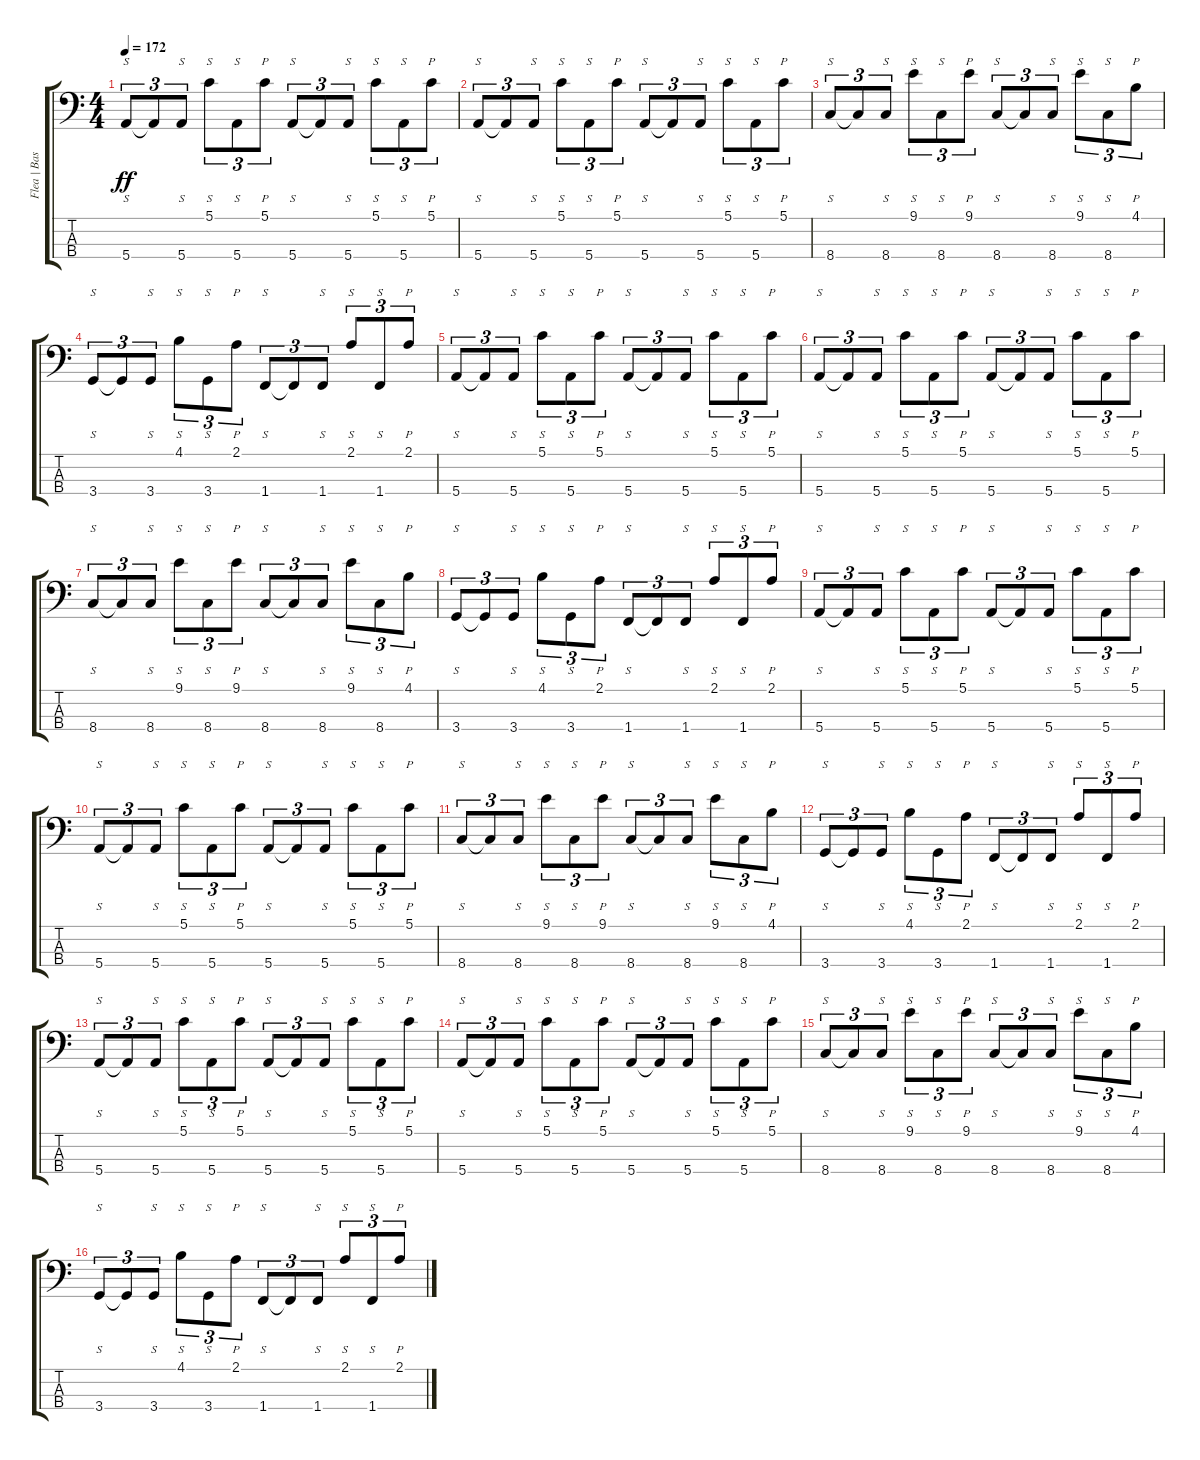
\track ("Flea | Bass" "Flea | Bas") {instrument electricbassfinger}
\staff {score tabs}
\tuning (G2 D2 A1 E1) {hide}
\ts (4 4)
\tempo 172
\clef f4
\ks c
5.4.8{s tu (3 2) dy ff} 5.4{t}.8{tu (3 2)} 5.4.8{s tu (3 2)} 5.1.8{s tu (3 2)} 5.4.8{s tu (3 2)} 5.1.8{p tu (3 2)} 5.4.8{s tu (3 2)} 5.4{t}.8{tu (3 2)} 5.4.8{s tu (3 2)} 5.1.8{s tu (3 2)} 5.4.8{s tu (3 2)} 5.1.8{p tu (3 2)} |
5.4.8{s tu (3 2)} 5.4{t}.8{tu (3 2)} 5.4.8{s tu (3 2)} 5.1.8{s tu (3 2)} 5.4.8{s tu (3 2)} 5.1.8{p tu (3 2)} 5.4.8{s tu (3 2)} 5.4{t}.8{tu (3 2)} 5.4.8{s tu (3 2)} 5.1.8{s tu (3 2)} 5.4.8{s tu (3 2)} 5.1.8{p tu (3 2)} |
8.4.8{s tu (3 2)} 8.4{t}.8{tu (3 2)} 8.4.8{s tu (3 2)} 9.1.8{s tu (3 2)} 8.4.8{s tu (3 2)} 9.1.8{p tu (3 2)} 8.4.8{s tu (3 2)} 8.4{t}.8{tu (3 2)} 8.4.8{s tu (3 2)} 9.1.8{s tu (3 2)} 8.4.8{s tu (3 2)} 4.1.8{p tu (3 2)} |
3.4.8{s tu (3 2)} 3.4{t}.8{tu (3 2)} 3.4.8{s tu (3 2)} 4.1.8{s tu (3 2)} 3.4.8{s tu (3 2)} 2.1.8{p tu (3 2)} 1.4.8{s tu (3 2)} 1.4{t}.8{tu (3 2)} 1.4.8{s tu (3 2)} 2.1.8{s tu (3 2)} 1.4.8{s tu (3 2)} 2.1.8{p tu (3 2)} |
5.4.8{s tu (3 2)} 5.4{t}.8{tu (3 2)} 5.4.8{s tu (3 2)} 5.1.8{s tu (3 2)} 5.4.8{s tu (3 2)} 5.1.8{p tu (3 2)} 5.4.8{s tu (3 2)} 5.4{t}.8{tu (3 2)} 5.4.8{s tu (3 2)} 5.1.8{s tu (3 2)} 5.4.8{s tu (3 2)} 5.1.8{p tu (3 2)} |
5.4.8{s tu (3 2)} 5.4{t}.8{tu (3 2)} 5.4.8{s tu (3 2)} 5.1.8{s tu (3 2)} 5.4.8{s tu (3 2)} 5.1.8{p tu (3 2)} 5.4.8{s tu (3 2)} 5.4{t}.8{tu (3 2)} 5.4.8{s tu (3 2)} 5.1.8{s tu (3 2)} 5.4.8{s tu (3 2)} 5.1.8{p tu (3 2)} |
8.4.8{s tu (3 2)} 8.4{t}.8{tu (3 2)} 8.4.8{s tu (3 2)} 9.1.8{s tu (3 2)} 8.4.8{s tu (3 2)} 9.1.8{p tu (3 2)} 8.4.8{s tu (3 2)} 8.4{t}.8{tu (3 2)} 8.4.8{s tu (3 2)} 9.1.8{s tu (3 2)} 8.4.8{s tu (3 2)} 4.1.8{p tu (3 2)} |
3.4.8{s tu (3 2)} 3.4{t}.8{tu (3 2)} 3.4.8{s tu (3 2)} 4.1.8{s tu (3 2)} 3.4.8{s tu (3 2)} 2.1.8{p tu (3 2)} 1.4.8{s tu (3 2)} 1.4{t}.8{tu (3 2)} 1.4.8{s tu (3 2)} 2.1.8{s tu (3 2)} 1.4.8{s tu (3 2)} 2.1.8{p tu (3 2)} |
5.4.8{s tu (3 2)} 5.4{t}.8{tu (3 2)} 5.4.8{s tu (3 2)} 5.1.8{s tu (3 2)} 5.4.8{s tu (3 2)} 5.1.8{p tu (3 2)} 5.4.8{s tu (3 2)} 5.4{t}.8{tu (3 2)} 5.4.8{s tu (3 2)} 5.1.8{s tu (3 2)} 5.4.8{s tu (3 2)} 5.1.8{p tu (3 2)} |
5.4.8{s tu (3 2)} 5.4{t}.8{tu (3 2)} 5.4.8{s tu (3 2)} 5.1.8{s tu (3 2)} 5.4.8{s tu (3 2)} 5.1.8{p tu (3 2)} 5.4.8{s tu (3 2)} 5.4{t}.8{tu (3 2)} 5.4.8{s tu (3 2)} 5.1.8{s tu (3 2)} 5.4.8{s tu (3 2)} 5.1.8{p tu (3 2)} |
8.4.8{s tu (3 2)} 8.4{t}.8{tu (3 2)} 8.4.8{s tu (3 2)} 9.1.8{s tu (3 2)} 8.4.8{s tu (3 2)} 9.1.8{p tu (3 2)} 8.4.8{s tu (3 2)} 8.4{t}.8{tu (3 2)} 8.4.8{s tu (3 2)} 9.1.8{s tu (3 2)} 8.4.8{s tu (3 2)} 4.1.8{p tu (3 2)} |
3.4.8{s tu (3 2)} 3.4{t}.8{tu (3 2)} 3.4.8{s tu (3 2)} 4.1.8{s tu (3 2)} 3.4.8{s tu (3 2)} 2.1.8{p tu (3 2)} 1.4.8{s tu (3 2)} 1.4{t}.8{tu (3 2)} 1.4.8{s tu (3 2)} 2.1.8{s tu (3 2)} 1.4.8{s tu (3 2)} 2.1.8{p tu (3 2)} |
5.4.8{s tu (3 2)} 5.4{t}.8{tu (3 2)} 5.4.8{s tu (3 2)} 5.1.8{s tu (3 2)} 5.4.8{s tu (3 2)} 5.1.8{p tu (3 2)} 5.4.8{s tu (3 2)} 5.4{t}.8{tu (3 2)} 5.4.8{s tu (3 2)} 5.1.8{s tu (3 2)} 5.4.8{s tu (3 2)} 5.1.8{p tu (3 2)} |
5.4.8{s tu (3 2)} 5.4{t}.8{tu (3 2)} 5.4.8{s tu (3 2)} 5.1.8{s tu (3 2)} 5.4.8{s tu (3 2)} 5.1.8{p tu (3 2)} 5.4.8{s tu (3 2)} 5.4{t}.8{tu (3 2)} 5.4.8{s tu (3 2)} 5.1.8{s tu (3 2)} 5.4.8{s tu (3 2)} 5.1.8{p tu (3 2)} |
8.4.8{s tu (3 2)} 8.4{t}.8{tu (3 2)} 8.4.8{s tu (3 2)} 9.1.8{s tu (3 2)} 8.4.8{s tu (3 2)} 9.1.8{p tu (3 2)} 8.4.8{s tu (3 2)} 8.4{t}.8{tu (3 2)} 8.4.8{s tu (3 2)} 9.1.8{s tu (3 2)} 8.4.8{s tu (3 2)} 4.1.8{p tu (3 2)} |
3.4.8{s tu (3 2)} 3.4{t}.8{tu (3 2)} 3.4.8{s tu (3 2)} 4.1.8{s tu (3 2)} 3.4.8{s tu (3 2)} 2.1.8{p tu (3 2)} 1.4.8{s tu (3 2)} 1.4{t}.8{tu (3 2)} 1.4.8{s tu (3 2)} 2.1.8{s tu (3 2)} 1.4.8{s tu (3 2)} 2.1.8{p tu (3 2)}
